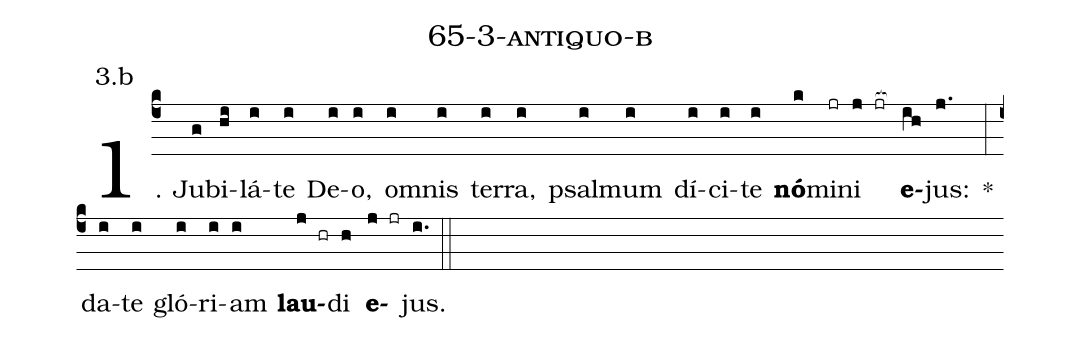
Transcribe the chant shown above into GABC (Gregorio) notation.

name: 65-3-antiquo-b;
annotation: 3.b;
%%
(c4)1. Ju(g)bi(hi)lá(i)te(i) De(i)o,(i) om(i)nis(i) ter(i)ra,(i) psal(i)mum(i) dí(i)ci(i)te(i) <b>nó</b>(k)mi(jr)ni(j jr[ocb:1{]) <b>e</b>(ih[ocb:0}])jus:(j.) *(:) da(i)te(i) gló(i)ri(i)am(i) <b>lau</b>(j hr)di(h) <b>e</b>(j jr)jus.(i.) (::)
